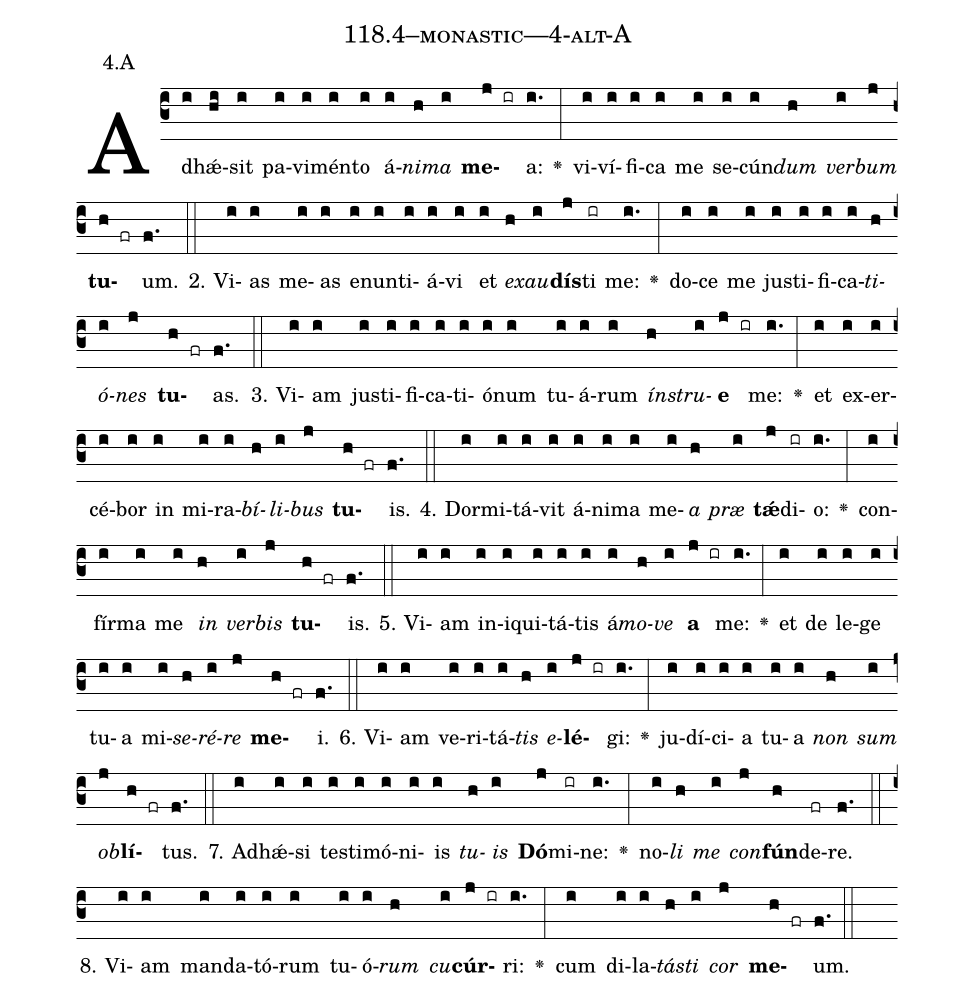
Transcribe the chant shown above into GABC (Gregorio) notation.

name: 118.4--monastic---4-alt-A;
annotation: 4.A;
%%
(c3)Ad(i)hǽ(hi)sit(i) pa(i)vi(i)mén(i)to(i) á(i)<i>ni</i>(h)<i>ma</i>(i) <b>me</b>(j ir)a:(i.) <v>\greheightstar</v>(:) vi(i)ví(i)fi(i)ca(i) me(i) se(i)cún(i)<i>dum</i>(h) <i>ver</i>(i)<i>bum</i>(j) <b>tu</b>(h fr)um.(f.) (::)
2. Vi(i)as(i) me(i)as(i) e(i)nun(i)ti(i)á(i)vi(i) et(i) <i>ex</i>(h)<i>au</i>(i)<b>dís</b>(j)ti(ir) me:(i.) <v>\greheightstar</v>(:) do(i)ce(i) me(i) jus(i)ti(i)fi(i)ca(i)<i>ti</i>(h)<i>ó</i>(i)<i>nes</i>(j) <b>tu</b>(h fr)as.(f.) (::)
3. Vi(i)am(i) jus(i)ti(i)fi(i)ca(i)ti(i)ó(i)num(i) tu(i)á(i)rum(i) <i>ín</i>(h)<i>stru</i>(i)<b>e</b>(j ir) me:(i.) <v>\greheightstar</v>(:) et(i) ex(i)er(i)cé(i)bor(i) in(i) mi(i)ra(i)<i>bí</i>(h)<i>li</i>(i)<i>bus</i>(j) <b>tu</b>(h fr)is.(f.) (::)
4. Dor(i)mi(i)tá(i)vit(i) á(i)ni(i)ma(i) me(i)<i>a</i>(h) <i>præ</i>(i) <b>tǽ</b>(j)di(ir)o:(i.) <v>\greheightstar</v>(:) con(i)fír(i)ma(i) me(i) <i>in</i>(h) <i>ver</i>(i)<i>bis</i>(j) <b>tu</b>(h fr)is.(f.) (::)
5. Vi(i)am(i) in(i)i(i)qui(i)tá(i)tis(i) á(i)<i>mo</i>(h)<i>ve</i>(i) <b>a</b>(j ir) me:(i.) <v>\greheightstar</v>(:) et(i) de(i) le(i)ge(i) tu(i)a(i) mi(i)<i>se</i>(h)<i>ré</i>(i)<i>re</i>(j) <b>me</b>(h fr)i.(f.) (::)
6. Vi(i)am(i) ve(i)ri(i)tá(i)<i>tis</i>(h) <i>e</i>(i)<b>lé</b>(j ir)gi:(i.) <v>\greheightstar</v>(:) ju(i)dí(i)ci(i)a(i) tu(i)a(i) <i>non</i>(h) <i>sum</i>(i) <i>ob</i>(j)<b>lí</b>(h fr)tus.(f.) (::)
7. Ad(i)hǽ(i)si(i) tes(i)ti(i)mó(i)ni(i)is(i) <i>tu</i>(h)<i>is</i>(i) <b>Dó</b>(j)mi(ir)ne:(i.) <v>\greheightstar</v>(:) no(i)<i>li</i>(h) <i>me</i>(i) <i>con</i>(j)<b>fún</b>(h)de(fr)re.(f.) (::)
8. Vi(i)am(i) man(i)da(i)tó(i)rum(i) tu(i)ó(i)<i>rum</i>(h) <i>cu</i>(i)<b>cúr</b>(j ir)ri:(i.) <v>\greheightstar</v>(:) cum(i) di(i)la(i)<i>tás</i>(h)<i>ti</i>(i) <i>cor</i>(j) <b>me</b>(h fr)um.(f.) (::)
